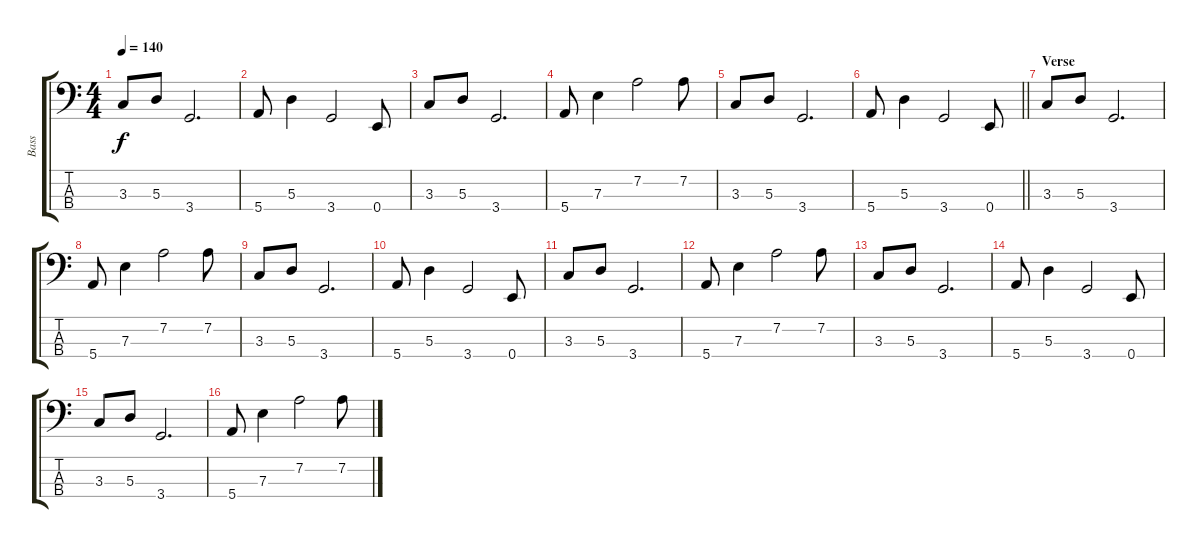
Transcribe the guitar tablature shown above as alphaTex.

\track ("Bass" "Bass") {instrument slapbass2}
\staff {score tabs}
\tuning (G2 D2 A1 E1) {hide}
\ts (4 4)
\tempo 140
\clef f4
\ks c
3.3.8{dy f} 5.3.8 3.4.2{d} |
5.4.8 5.3.4 3.4.2 0.4.8 |
3.3.8 5.3.8 3.4.2{d} |
5.4.8 7.3.4 7.2.2 7.2.8 |
3.3.8 5.3.8 3.4.2{d} |
\barLineRight lightlight
5.4.8 5.3.4 3.4.2 0.4.8 |
\section ("" "Verse")
3.3.8 5.3.8 3.4.2{d} |
5.4.8 7.3.4 7.2.2 7.2.8 |
3.3.8 5.3.8 3.4.2{d} |
5.4.8 5.3.4 3.4.2 0.4.8 |
3.3.8 5.3.8 3.4.2{d} |
5.4.8 7.3.4 7.2.2 7.2.8 |
3.3.8 5.3.8 3.4.2{d} |
5.4.8 5.3.4 3.4.2 0.4.8 |
3.3.8 5.3.8 3.4.2{d} |
5.4.8 7.3.4 7.2.2 7.2.8
